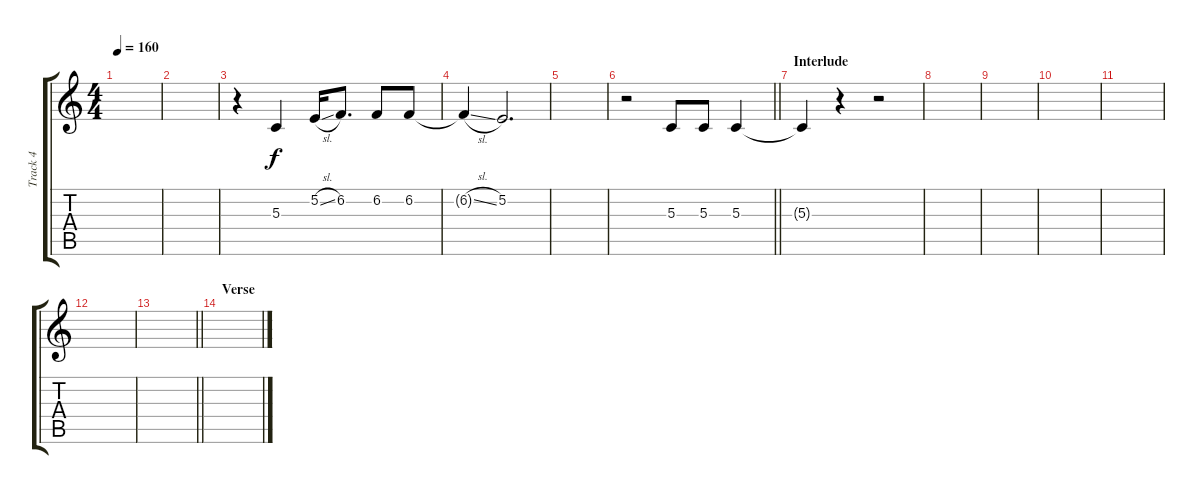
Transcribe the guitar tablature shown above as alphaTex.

\track ("Track 4" "Track 4") {instrument tenorsax}
\staff {score tabs}
\tuning (E4 B3 G3 D3 A2 E2) {hide}
\ts (4 4)
\tempo 160
\clef g2
\ks c
|
|
r.4 5.3.4 5.2{sl}.16 6.2.8{d} 6.2.8 6.2.8 |
6.2{sl t}.4 5.2.2{d} |
|
\barLineRight lightlight
r.2 5.3.8 5.3.8 5.3.4 |
\section ("" "Interlude")
5.3{t}.4 r.4 r.2 |
|
|
|
|
|
\barLineRight lightlight
|
\section ("" "Verse")
